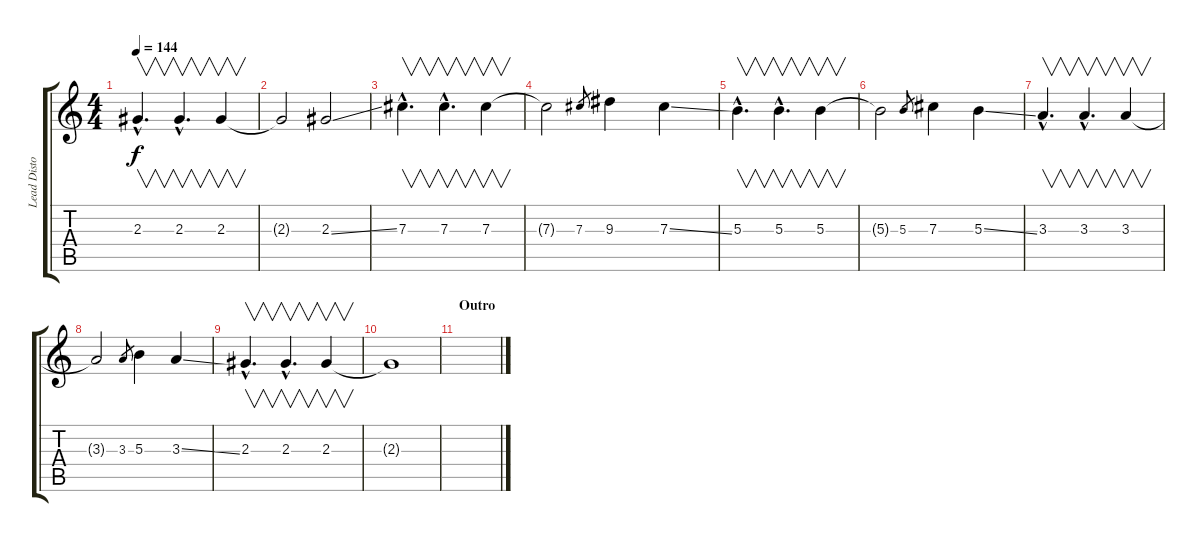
\track ("Lead Distortion" "Lead Disto") {instrument overdrivenguitar}
\staff {score tabs}
\tuning (Eb4 Bb3 Gb3 Db3 Ab2 Eb2) {hide}
\ts (4 4)
\tempo 144
\clef g2
\ks c
2.3{hac}.4{v d dy f} 2.3{hac}.4{v d} 2.3.4{v} |
2.3{t}.2 2.3{ss}.2 |
7.3{hac}.4{v d} 7.3{hac}.4{v d} 7.3.4{v} |
7.3{t}.2 7.3.8{gr} 9.3.4 7.3{ss}.4 |
5.3{hac}.4{v d} 5.3{hac}.4{v d} 5.3.4{v} |
5.3{t}.2 5.3.8{gr} 7.3.4 5.3{ss}.4 |
3.3{hac}.4{v d} 3.3{hac}.4{v d} 3.3.4{v} |
3.3{t}.2 3.3.8{gr} 5.3.4 3.3{ss}.4 |
2.3{hac}.4{v d} 2.3{hac}.4{v d} 2.3.4{v} |
2.3{t}.1 |
\section ("" "Outro")
